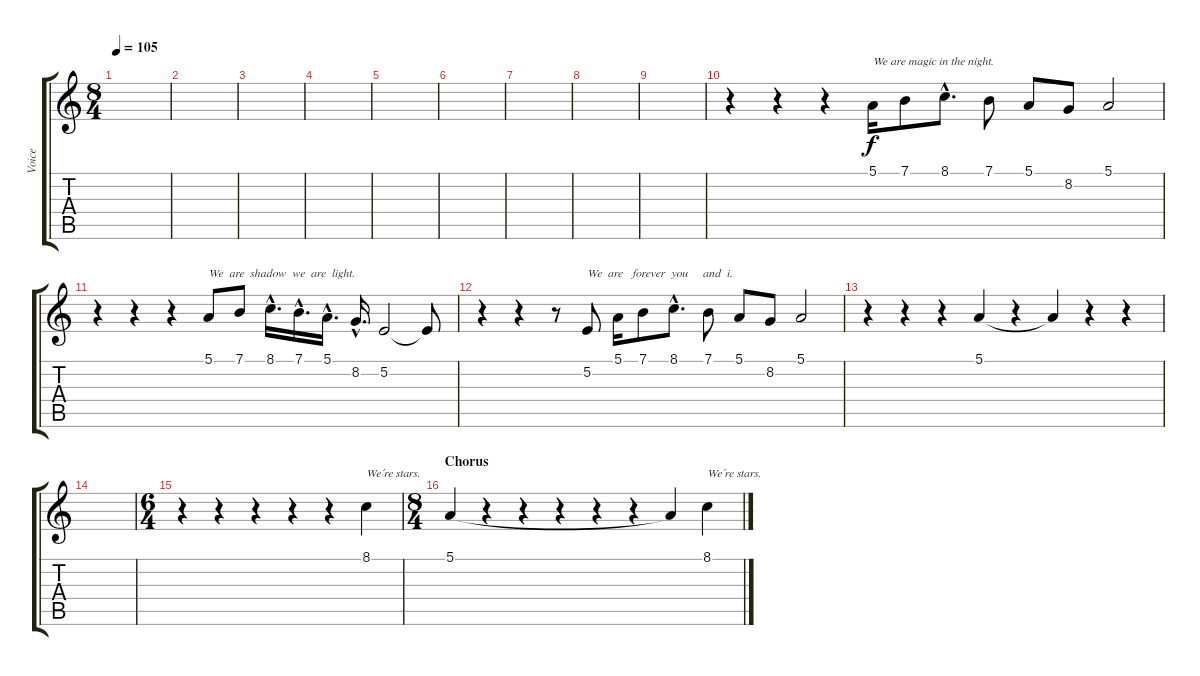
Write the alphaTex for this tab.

\track ("Voice" "Voice") {instrument lead2sawtooth}
\staff {score tabs}
\tuning (E4 B3 G3 D3 A2 E2) {hide}
\ts (8 4)
\tempo 105
\clef g2
\ks c
|
|
|
|
|
|
|
|
|
r.4 r.4 r.4 5.1.16{txt "We are magic in the night."} 7.1.8 8.1{hac}.8{d} 7.1.8 5.1.8 8.2.8 5.1.2 |
r.4 r.4 r.4 5.1.8{txt "We  are  shadow  we  are  light."} 7.1.8 8.1{hac}.16{d} 7.1{hac}.16{d} 5.1{hac}.16{d} 8.2{hac}.16{d} 5.2.2 5.2{t}.8 |
r.4 r.4 r.8 5.2.8{txt "We  are   forever  you     and  i."} 5.1.16 7.1.8 8.1{hac}.8{d} 7.1.8 5.1.8 8.2.8 5.1.2 |
r.4 r.4 r.4 5.1.4 r.4 5.1{t}.4 r.4 r.4 |
|
\ts (6 4)
r.4 r.4 r.4 r.4 r.4 8.1.4{txt "We´re stars."} |
\ts (8 4)
\section ("" "Chorus")
5.1.4 r.4 r.4 r.4 r.4 r.4 5.1{t}.4 8.1.4{txt "We´re stars."}
